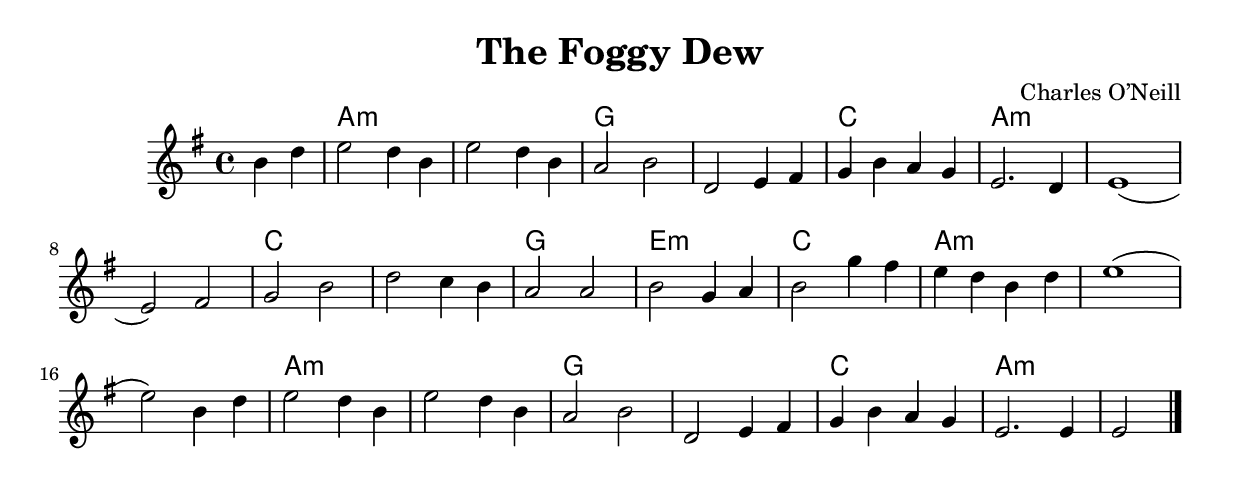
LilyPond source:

\version "2.18.2"
\include "articulate.ly"

\header {
  title = "The Foggy Dew"
  composer = "Charles O’Neill"
}

global = {
  \time 4/4
  \key g \major
}

chordNames = \chordmode {
  \global
  s2 a1*2:m g c1 a1*2:m s1 c1*2 g1 e:m c a1*3:m a1*2:m g1*2 c1 a:m  
}

melody = \relative g' {
  \global
  \partial 2 b4 d | 
  e2 d4 b | 
  e2 d4 b |
  a2 b | 
  d, e4 fis | 
  g b a g |
  e2. d4 | 
  e1( | 
  e2) \bar ":|"
  \partial 2 fis | 
  g b | 
  d c4 b |
  a2 a | 
  b g4 a | 
  b2 g'4 fis |
  e d b d | 
  e1( | 
  e2) b4 d |
  e2 d4 b | 
  e2 d4 b | 
  a2 b |
  d, e4 fis | 
  g b a g | 
  e2. e4 |
  e2 \bar "|." 
}

\book {
    \score {
        <<
            \new ChordNames \chordNames
            \new Staff { \melody }
        >>
        \layout {}
    }
}

\book {
    \score {
        \unfoldRepeats \articulate
            <<
                \new Voice = "chords" {
                    \chordNames
                }
                \new Voice = "melody" {
                    \melody
                }
            >>
        \midi {
            \tempo 4 = 130
        }
    }
}
